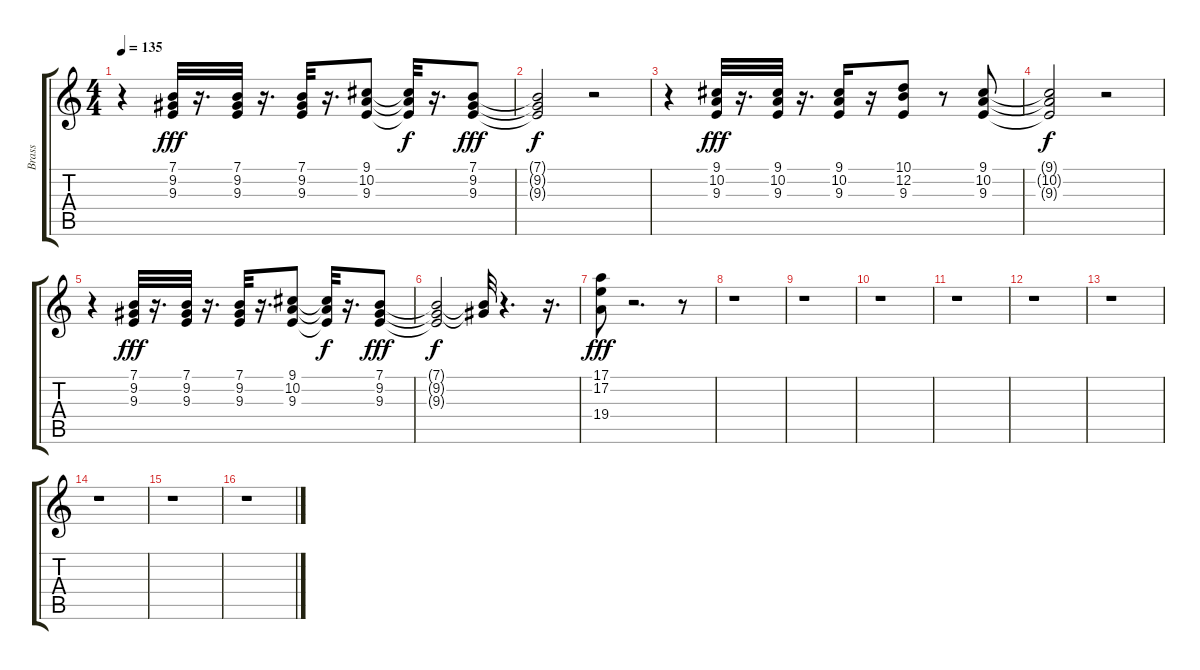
\track ("Brass" "Brass") {instrument brasssection}
\staff {score tabs}
\tuning (E4 B3 G3 D3 A2 E2) {hide}
\ts (4 4)
\tempo 135
\clef g2
\ks c
r.4{dy f} (7.1 9.2 9.3).32{dy fff} r.16{d} (7.1 9.2 9.3).32 r.16{d} (7.1 9.2 9.3).32 r.16{d} (9.1 10.2 9.3).8 (9.1{t} 10.2{t} 9.3{t}).32{dy f} r.16{d} (7.1 9.2 9.3).8{dy fff} |
(7.1{t} 9.2{t} 9.3{t}).2{dy f} r.2 |
r.4 (9.1 10.2 9.3).32{dy fff} r.16{d} (9.1 10.2 9.3).32 r.16{d} (9.1 10.2 9.3).16 r.16 (10.1 12.2 9.3).8 r.8 (9.1 10.2 9.3).8 |
(9.1{t} 10.2{t} 9.3{t}).2{dy f} r.2 |
r.4 (7.1 9.2 9.3).32{dy fff} r.16{d} (7.1 9.2 9.3).32 r.16{d} (7.1 9.2 9.3).32 r.16{d} (9.1 10.2 9.3).8 (9.1{t} 10.2{t} 9.3{t}).32{dy f} r.16{d} (7.1 9.2 9.3).8{dy fff} |
(7.1{t} 9.2{t} 9.3{t}).2{dy f} (7.1{t} 9.2{t}).32 r.4{d} r.16{d} |
(17.1 17.2 19.4).8{dy fff} r.2{d} r.8 |
r.1 |
r.1 |
r.1 |
r.1 |
r.1 |
r.1 |
r.1 |
r.1 |
r.1
